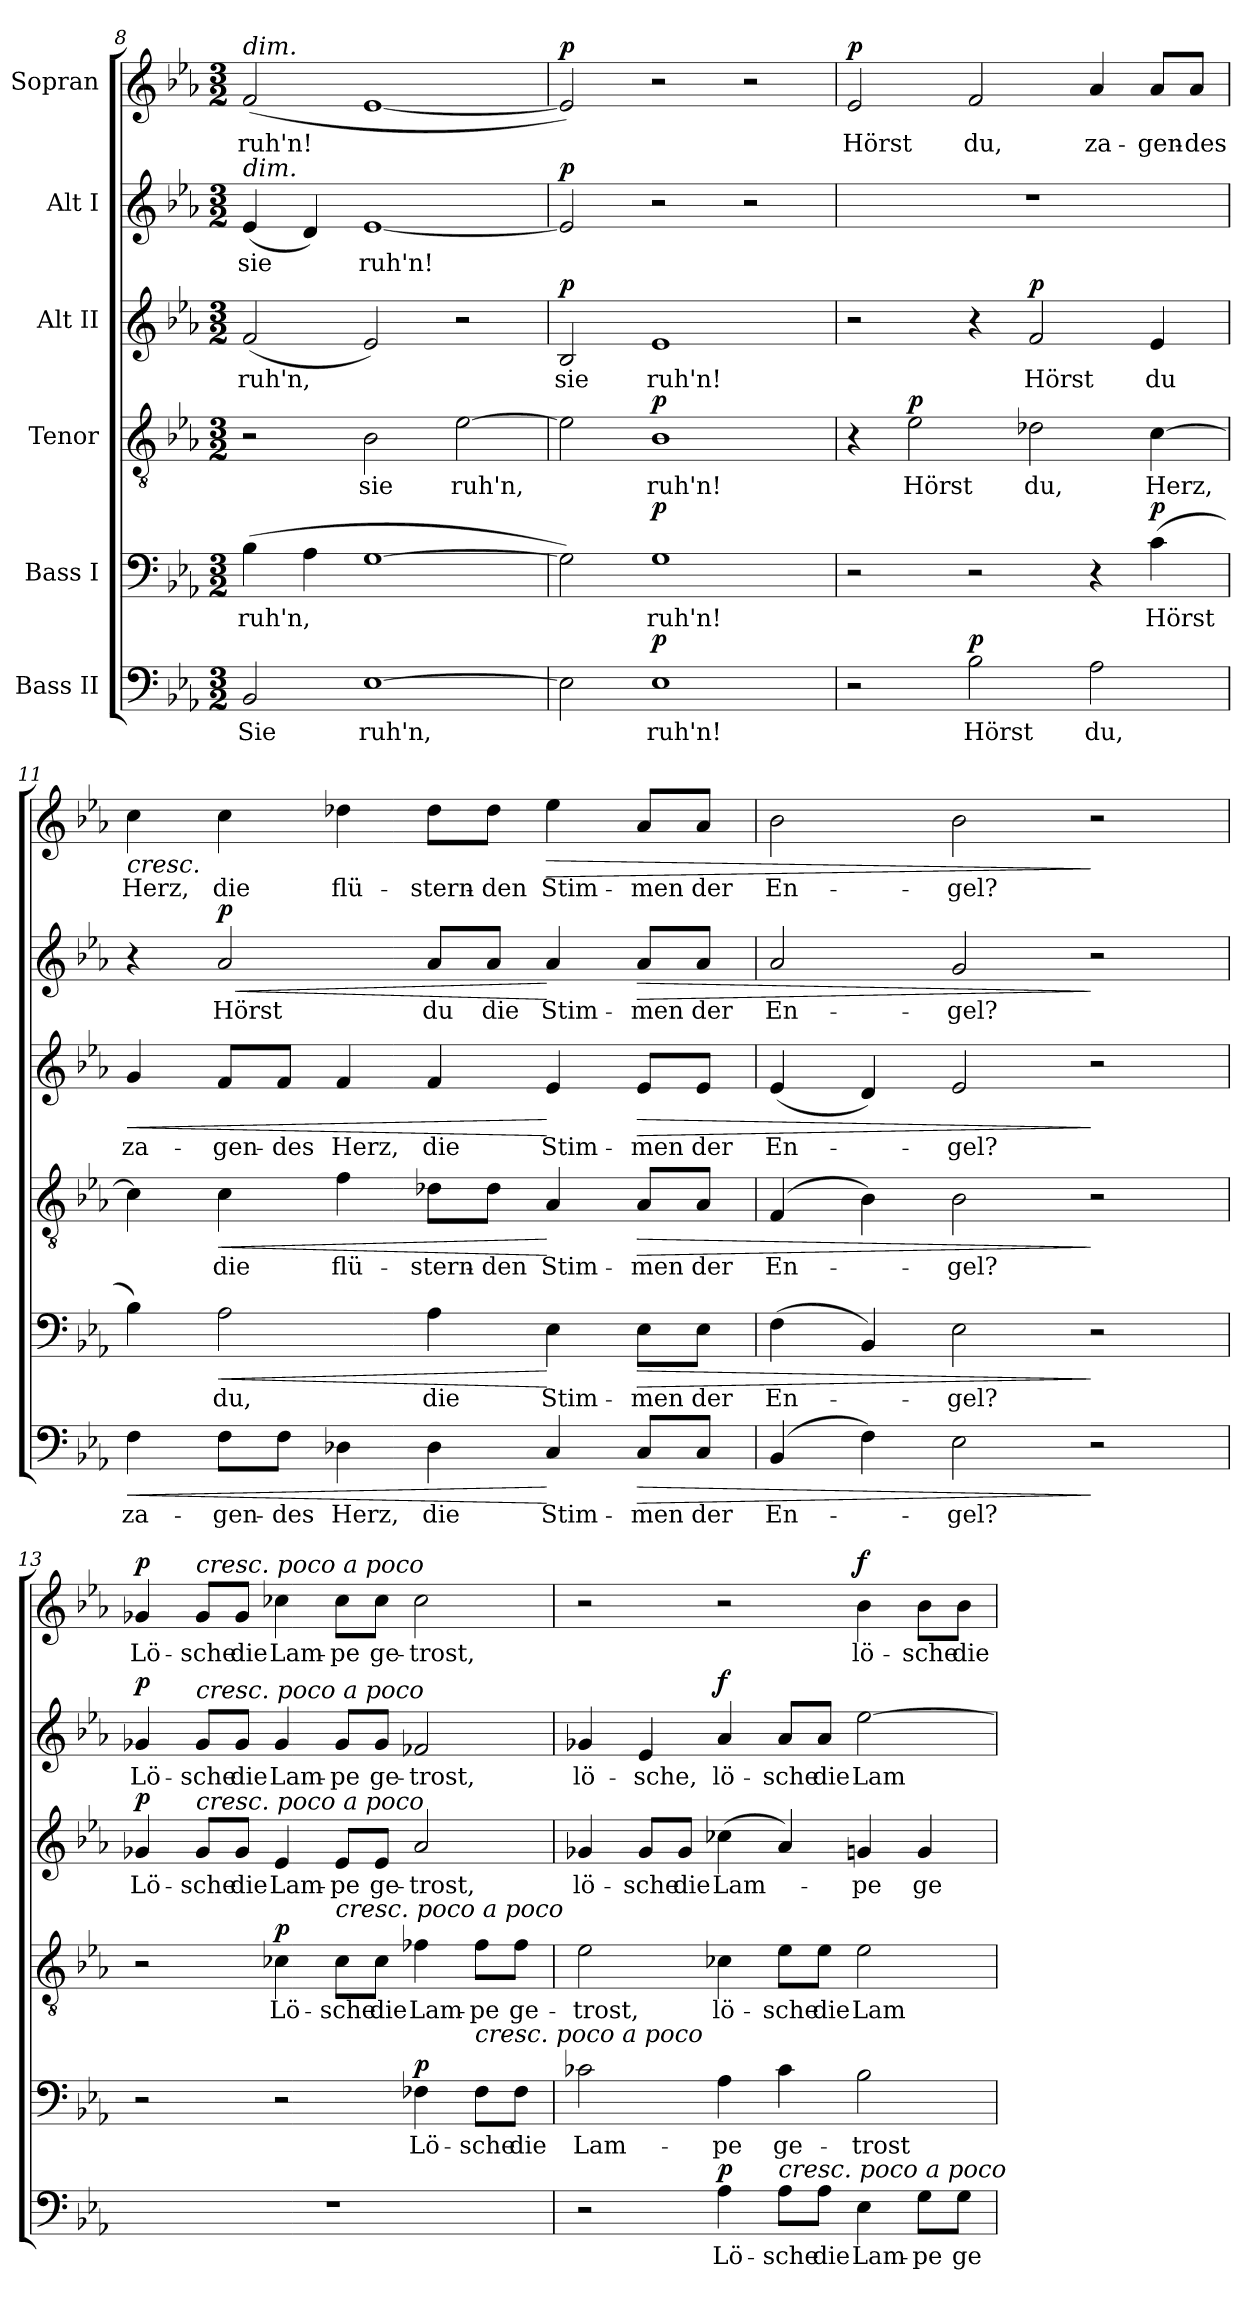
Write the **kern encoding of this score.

**kern	**text	**dynam	**kern	**text	**dynam	**kern	**text	**dynam	**kern	**text	**dynam	**kern	**text	**dynam	**kern	**text	**dynam
*part6	*part6	*part6	*part5	*part5	*part5	*part4	*part4	*part4	*part3	*part3	*part3	*part2	*part2	*part2	*part1	*part1	*part1
*staff6	*staff6	*staff6	*staff5	*staff5	*staff5	*staff4	*staff4	*staff4	*staff3	*staff3	*staff3	*staff2	*staff2	*staff2	*staff1	*staff1	*staff1
*I"Bass II	*	*	*I"Bass I	*	*	*I"Tenor	*	*	*I"Alt II	*	*	*I"Alt I	*	*	*I"Sopran	*	*
!!LO:PB:g=z
*clefF4	*	*	*clefF4	*	*	*clefGv2	*	*	*clefG2	*	*	*clefG2	*	*	*clefG2	*	*
*k[b-e-a-]	*	*	*k[b-e-a-]	*	*	*k[b-e-a-]	*	*	*k[b-e-a-]	*	*	*k[b-e-a-]	*	*	*k[b-e-a-]	*	*
*E-:	*	*	*E-:	*	*	*E-:	*	*	*E-:	*	*	*E-:	*	*	*E-:	*	*
*M3/2	*	*	*M3/2	*	*	*M3/2	*	*	*M3/2	*	*	*M3/2	*	*	*M3/2	*	*
=8	=8	=8	=8	=8	=8	=8	=8	=8	=8	=8	=8	=8	=8	=8	=8	=8	=8
!	!	!	!	!	!	!	!	!	!	!	!	!	!	!	!LO:TX:a:i:t=dim.	!	!
!	!	!	!	!	!	!	!	!	!	!	!	!LO:TX:a:i:t=dim.	!	!	!	!	!
!	!LO:LY:b	!	!	!LO:LY:b	!	!	!	!	!	!LO:LY:b	!	!	!LO:LY:b	!	!	!LO:LY:b	!
2BB-/	Sie	.	(>4B-\	ruh'n,	.	2r	.	.	(<2f/	ruh'n,	.	(<4e-/	sie	.	(<2f/	ruh'n!	.
.	.	.	4A-\	.	.	.	.	.	.	.	.	4d/)	.	.	.	.	.
!	!LO:LY:b	!	!	!	!	!	!LO:LY:b	!	!	!	!	!	!LO:LY:b	!	!	!	!
[1E-	ruh'n,	.	[1G	.	.	2B-\	sie	.	2e-/)	.	.	[1e-	ruh'n!	.	[1e-	.	.
!	!	!	!	!	!	!	!LO:LY:b	!	!	!	!	!	!	!	!	!	!
.	.	.	.	.	.	[2e-\	ruh'n,	.	2r	.	.	.	.	.	.	.	.
=9	=9	=9	=9	=9	=9	=9	=9	=9	=9	=9	=9	=9	=9	=9	=9	=9	=9
!	!	!	!	!	!	!	!	!	!	!LO:LY:b	!LO:DY:b	!	!	!LO:DY:b	!	!	!LO:DY:b
2E-\]	.	.	2G\])	.	.	2e-\]	.	.	2B-/	sie	p	2e-/]	.	p	2e-/])	.	p
!	!LO:LY:b	!LO:DY:b	!	!LO:LY:b	!LO:DY:b	!	!LO:LY:b	!LO:DY:b	!	!LO:LY:b	!	!	!	!	!	!	!
1E-	ruh'n!	p	1G	ruh'n!	p	1B-	ruh'n!	p	1e-	ruh'n!	.	2r	.	.	2r	.	.
.	.	.	.	.	.	.	.	.	.	.	.	2r	.	.	2r	.	.
=10	=10	=10	=10	=10	=10	=10	=10	=10	=10	=10	=10	=10	=10	=10	=10	=10	=10
!	!	!	!	!	!	!	!	!	!	!	!	!	!	!	!	!LO:LY:b	!LO:DY:b
2r	.	.	2r	.	.	4r	.	.	2r	.	.	1.r	.	.	2e-/	Hörst	p
!	!	!	!	!	!	!	!LO:LY:b	!LO:DY:b	!	!	!	!	!	!	!	!	!
.	.	.	.	.	.	2e-\	Hörst	p	.	.	.	.	.	.	.	.	.
!	!LO:LY:b	!LO:DY:b	!	!	!	!	!	!	!	!	!	!	!	!	!	!LO:LY:b	!
2B-\	Hörst	p	2r	.	.	.	.	.	4r	.	.	.	.	.	2f/	du,	.
!	!	!	!	!	!	!	!LO:LY:b	!	!	!LO:LY:b	!LO:DY:b	!	!	!	!	!	!
.	.	.	.	.	.	2d-X\	du,	.	2f/	Hörst	p	.	.	.	.	.	.
!	!LO:LY:b	!	!	!	!	!	!	!	!	!	!	!	!	!	!	!LO:LY:b	!
2A-\	du,	.	4r	.	.	.	.	.	.	.	.	.	.	.	4a-/	za-	.
!	!	!	!	!LO:LY:b	!LO:DY:b	!	!LO:LY:b	!	!	!LO:LY:b	!	!	!	!	!	!LO:LY:b	!
.	.	.	(>4c\	Hörst	p	[4c\	Herz,	.	4e-/	du	.	.	.	.	8a-/L	-gen-	.
!	!	!	!	!	!	!	!	!	!	!	!	!	!	!	!	!LO:LY:b	!
.	.	.	.	.	.	.	.	.	.	.	.	.	.	.	8a-/J	-des	.
=11	=11	=11	=11	=11	=11	=11	=11	=11	=11	=11	=11	=11	=11	=11	=11	=11	=11
!	!LO:LY:b	!LO:HP:b	!	!	!	!	!	!	!	!LO:LY:b	!LO:HP:b	!	!	!	!	!LO:LY:b	!LO:HP:b
4F\	za-	<	4B-\)	.	.	4c\]	.	.	4g/	za-	<	4r	.	.	4cc\	Herz,	<
!	!LO:LY:b	!	!	!LO:LY:b	!LO:HP:b	!	!LO:LY:b	!LO:HP:b	!	!LO:LY:b	!	!	!LO:LY:b	!LO:HP:b	!	!LO:LY:b	!
!	!	!	!	!	!	!	!	!	!	!	!	!	!	!LO:DY:n=1:b	!	!	!
8F\L	-gen-	.	2A-\	du,	<	4c\	die	<	8f/L	-gen-	.	2a-/	Hörst	< p	4cc\	die	.
!	!LO:LY:b	!	!	!	!	!	!	!	!	!LO:LY:b	!	!	!	!	!	!	!
8F\J	-des	.	.	.	.	.	.	.	8f/J	-des	.	.	.	.	.	.	.
!	!LO:LY:b	!	!	!	!	!	!LO:LY:b	!	!	!LO:LY:b	!	!	!	!	!	!LO:LY:b	!
4D-X\	Herz,	.	.	.	.	4f\	flü-	.	4f/	Herz,	.	.	.	.	4dd-X\	flü-	.
!	!LO:LY:b	!	!	!LO:LY:b	!	!	!LO:LY:b	!	!	!LO:LY:b	!	!	!LO:LY:b	!	!	!LO:LY:b	!
4D-\	die	.	4A-\	die	.	8d-X\L	-stern-	.	4f/	die	.	8a-/L	du	.	8dd-\L	-stern-	.
!	!	!	!	!	!	!	!LO:LY:b	!	!	!	!	!	!LO:LY:b	!	!	!LO:LY:b	!
.	.	.	.	.	.	8d-\J	-den	.	.	.	.	8a-/J	die	.	8dd-\J	-den	.
!	!LO:LY:b	!	!	!LO:LY:b	!	!	!LO:LY:b	!	!	!LO:LY:b	!	!	!LO:LY:b	!	!	!LO:LY:b	!LO:HP:b
4C/	Stim-	[	4E-\	Stim-	[	4A-/	Stim-	[	4e-/	Stim-	[	4a-/	Stim-	[	4ee-\	Stim-	>
!	!LO:LY:b	!LO:HP:b	!	!LO:LY:b	!LO:HP:b	!	!LO:LY:b	!LO:HP:b	!	!LO:LY:b	!LO:HP:b	!	!LO:LY:b	!LO:HP:b	!	!LO:LY:b	!
8C/L	-men	>	8E-\L	-men	>	8A-/L	-men	>	8e-/L	-men	>	8a-/L	-men	>	8a-/L	-men	[
!	!LO:LY:b	!	!	!LO:LY:b	!	!	!LO:LY:b	!	!	!LO:LY:b	!	!	!LO:LY:b	!	!	!LO:LY:b	!
8C/J	der	.	8E-\J	der	.	8A-/J	der	.	8e-/J	der	.	8a-/J	der	.	8a-/J	der	.
=12	=12	=12	=12	=12	=12	=12	=12	=12	=12	=12	=12	=12	=12	=12	=12	=12	=12
!	!LO:LY:b	!	!	!LO:LY:b	!	!	!LO:LY:b	!	!	!LO:LY:b	!	!	!LO:LY:b	!	!	!LO:LY:b	!
(<4BB-/	En-	.	(>4F\	En-	.	(>4F/	En-	.	(<4e-/	En-	.	2a-/	En-	.	2b-\	En-	.
4F\)	.	.	4BB-/)	.	.	4B-\)	.	.	4d/)	.	.	.	.	.	.	.	.
!	!LO:LY:b	!	!	!LO:LY:b	!	!	!LO:LY:b	!	!	!LO:LY:b	!	!	!LO:LY:b	!	!	!LO:LY:b	!
2E-\	-gel?	.	2E-\	-gel?	.	2B-\	-gel?	.	2e-/	-gel?	.	2g/	-gel?	.	2b-\	-gel?	.
2r	.	]	2r	.	]	2r	.	]	2r	.	]	2r	.	]	2r	.	]
!!LO:LB:g=z
=13	=13	=13	=13	=13	=13	=13	=13	=13	=13	=13	=13	=13	=13	=13	=13	=13	=13
!	!	!	!	!	!	!	!	!	!	!LO:LY:b	!LO:DY:b	!	!LO:LY:b	!LO:DY:b	!	!LO:LY:b	!LO:DY:b
1.r	.	.	2r	.	.	2r	.	.	4g-X/	Lö-	p	4g-X/	Lö-	p	4g-X/	Lö-	p
!	!	!	!	!	!	!	!	!	!	!	!	!	!	!	!LO:TX:a:i:t=cresc. poco a poco	!	!
!	!	!	!	!	!	!	!	!	!	!	!	!LO:TX:a:i:t=cresc. poco a poco	!	!	!	!	!
!	!	!	!	!	!	!	!	!	!LO:TX:a:i:t=cresc. poco a poco	!	!	!	!	!	!	!	!
!	!	!	!	!	!	!	!	!	!	!LO:LY:b	!	!	!LO:LY:b	!	!	!LO:LY:b	!
.	.	.	.	.	.	.	.	.	8g-/L	-sche	.	8g-/L	-sche	.	8g-/L	-sche	.
!	!	!	!	!	!	!	!	!	!	!LO:LY:b	!	!	!LO:LY:b	!	!	!LO:LY:b	!
.	.	.	.	.	.	.	.	.	8g-/J	die	.	8g-/J	die	.	8g-/J	die	.
!	!	!	!	!	!	!	!LO:LY:b	!LO:DY:b	!	!LO:LY:b	!	!	!LO:LY:b	!	!	!LO:LY:b	!
.	.	.	2r	.	.	4c-X\	Lö-	p	4e-/	Lam-	.	4g-/	Lam-	.	4cc-X\	Lam-	.
!	!	!	!	!	!	!LO:TX:a:i:t=cresc. poco a poco	!	!	!	!	!	!	!	!	!	!	!
!	!	!	!	!	!	!	!LO:LY:b	!	!	!LO:LY:b	!	!	!LO:LY:b	!	!	!LO:LY:b	!
.	.	.	.	.	.	8c-\L	-sche	.	8e-/L	-pe	.	8g-/L	-pe	.	8cc-\L	-pe	.
!	!	!	!	!	!	!	!LO:LY:b	!	!	!LO:LY:b	!	!	!LO:LY:b	!	!	!LO:LY:b	!
.	.	.	.	.	.	8c-\J	die	.	8e-/J	ge-	.	8g-/J	ge-	.	8cc-\J	ge-	.
!	!	!	!	!LO:LY:b	!LO:DY:b	!	!LO:LY:b	!	!	!LO:LY:b	!	!	!LO:LY:b	!	!	!LO:LY:b	!
.	.	.	4F-X\	Lö-	p	4f-X\	Lam-	.	2a-/	-trost,	.	2f-X/	-trost,	.	2cc-\	-trost,	.
!	!	!	!LO:TX:a:i:t=cresc.            poco a poco	!	!	!	!	!	!	!	!	!	!	!	!	!	!
!	!	!	!	!LO:LY:b	!	!	!LO:LY:b	!	!	!	!	!	!	!	!	!	!
.	.	.	8F-\L	-sche	.	8f-\L	-pe	.	.	.	.	.	.	.	.	.	.
!	!	!	!	!LO:LY:b	!	!	!LO:LY:b	!	!	!	!	!	!	!	!	!	!
.	.	.	8F-\J	die	.	8f-\J	ge-	.	.	.	.	.	.	.	.	.	.
=14	=14	=14	=14	=14	=14	=14	=14	=14	=14	=14	=14	=14	=14	=14	=14	=14	=14
!	!	!	!	!LO:LY:b	!	!	!LO:LY:b	!	!	!LO:LY:b	!	!	!LO:LY:b	!	!	!	!
2r	.	.	2c-X\	Lam-	.	2e-\	-trost,	.	4g-X/	lö-	.	4g-X/	lö-	.	2r	.	.
!	!	!	!	!	!	!	!	!	!	!LO:LY:b	!	!	!LO:LY:b	!	!	!	!
.	.	.	.	.	.	.	.	.	8g-/L	-sche	.	4e-/	-sche,	.	.	.	.
!	!	!	!	!	!	!	!	!	!	!LO:LY:b	!	!	!	!	!	!	!
.	.	.	.	.	.	.	.	.	8g-/J	die	.	.	.	.	.	.	.
!	!LO:LY:b	!LO:DY:b	!	!LO:LY:b	!	!	!LO:LY:b	!	!	!LO:LY:b	!	!	!LO:LY:b	!LO:DY:b	!	!	!
4A-\	Lö-	p	4A-\	-pe	.	4c-X\	lö-	.	(>4cc-X\	Lam-	.	4a-/	lö-	f	2r	.	.
!LO:TX:a:i:t=cresc. poco a poco	!	!	!	!	!	!	!	!	!	!	!	!	!	!	!	!	!
!	!LO:LY:b	!	!	!LO:LY:b	!	!	!LO:LY:b	!	!	!	!	!	!LO:LY:b	!	!	!	!
8A-\L	-sche	.	4c-\	ge-	.	8e-\L	-sche	.	4a-/)	.	.	8a-/L	-sche	.	.	.	.
!	!LO:LY:b	!	!	!	!	!	!LO:LY:b	!	!	!	!	!	!LO:LY:b	!	!	!	!
8A-\J	die	.	.	.	.	8e-\J	die	.	.	.	.	8a-/J	die	.	.	.	.
!	!LO:LY:b	!	!	!LO:LY:b	!	!	!LO:LY:b	!	!	!LO:LY:b	!	!	!LO:LY:b	!	!	!LO:LY:b	!LO:DY:b
4E-\	Lam-	.	2B-\	-trost	.	2e-\	Lam-	.	4gn/	-pe	.	[2ee-\	Lam-	.	4b-\	lö-	f
!	!LO:LY:b	!	!	!	!	!	!	!	!	!LO:LY:b	!	!	!	!	!	!LO:LY:b	!
8G\L	-pe	.	.	.	.	.	.	.	4g/	ge-	.	.	.	.	8b-\L	-sche	.
!	!LO:LY:b	!	!	!	!	!	!	!	!	!	!	!	!	!	!	!LO:LY:b	!
8G\J	ge-	.	.	.	.	.	.	.	.	.	.	.	.	.	8b-\J	die	.
=	=	=	=	=	=	=	=	=	=	=	=	=	=	=	=	=	=
*-	*-	*-	*-	*-	*-	*-	*-	*-	*-	*-	*-	*-	*-	*-	*-	*-	*-
